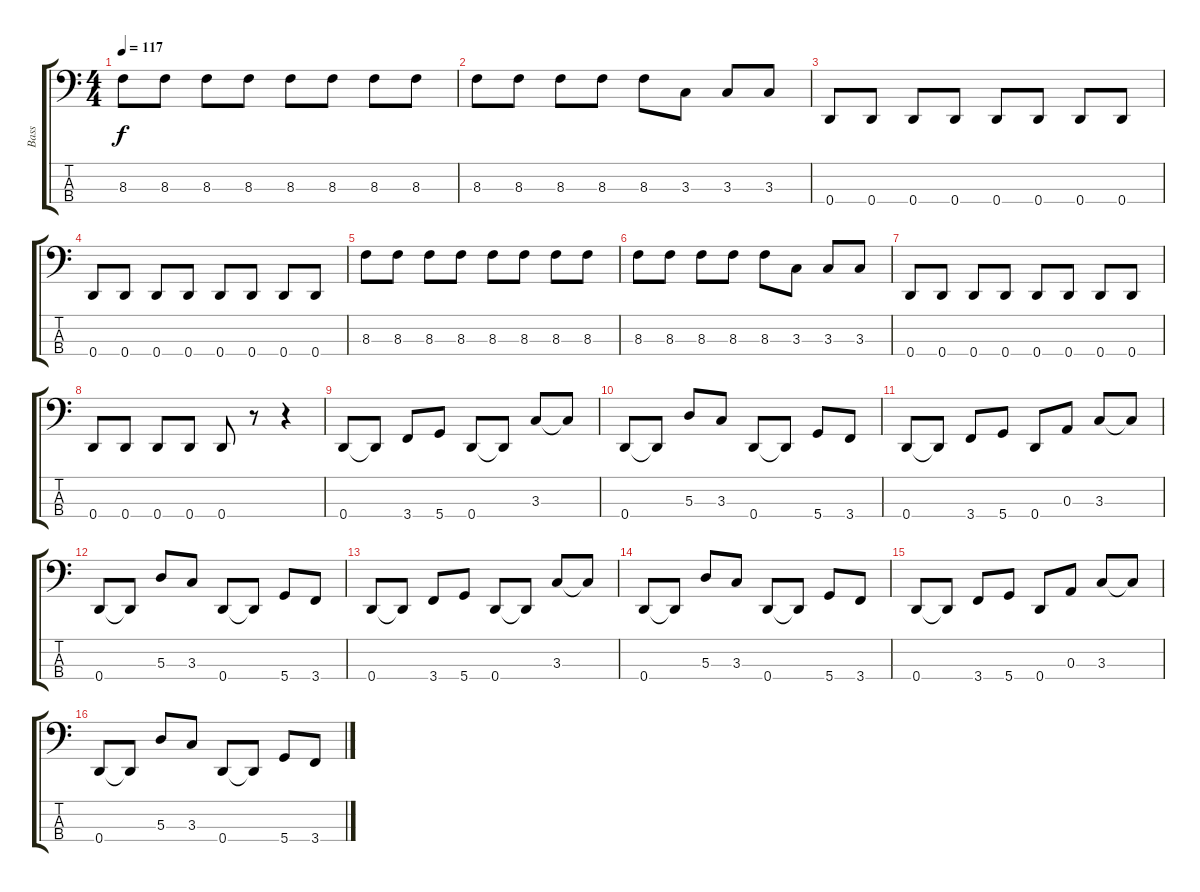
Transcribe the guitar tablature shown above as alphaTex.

\track ("Bass" "Bass") {instrument electricbassfinger}
\staff {score tabs}
\tuning (G2 D2 A1 D1) {hide}
\ts (4 4)
\tempo 117
\clef f4
\ks c
8.3.8{dy f} 8.3.8 8.3.8 8.3.8 8.3.8 8.3.8 8.3.8 8.3.8 |
8.3.8 8.3.8 8.3.8 8.3.8 8.3.8 3.3.8 3.3.8 3.3.8 |
0.4.8 0.4.8 0.4.8 0.4.8 0.4.8 0.4.8 0.4.8 0.4.8 |
0.4.8 0.4.8 0.4.8 0.4.8 0.4.8 0.4.8 0.4.8 0.4.8 |
8.3.8 8.3.8 8.3.8 8.3.8 8.3.8 8.3.8 8.3.8 8.3.8 |
8.3.8 8.3.8 8.3.8 8.3.8 8.3.8 3.3.8 3.3.8 3.3.8 |
0.4.8 0.4.8 0.4.8 0.4.8 0.4.8 0.4.8 0.4.8 0.4.8 |
0.4.8 0.4.8 0.4.8 0.4.8 0.4.8 r.8 r.4 |
0.4.8 0.4{t}.8 3.4.8 5.4.8 0.4.8 0.4{t}.8 3.3.8 3.3{t}.8 |
0.4.8 0.4{t}.8 5.3.8 3.3.8 0.4.8 0.4{t}.8 5.4.8 3.4.8 |
0.4.8 0.4{t}.8 3.4.8 5.4.8 0.4.8 0.3.8 3.3.8 3.3{t}.8 |
0.4.8 0.4{t}.8 5.3.8 3.3.8 0.4.8 0.4{t}.8 5.4.8 3.4.8 |
0.4.8 0.4{t}.8 3.4.8 5.4.8 0.4.8 0.4{t}.8 3.3.8 3.3{t}.8 |
0.4.8 0.4{t}.8 5.3.8 3.3.8 0.4.8 0.4{t}.8 5.4.8 3.4.8 |
0.4.8 0.4{t}.8 3.4.8 5.4.8 0.4.8 0.3.8 3.3.8 3.3{t}.8 |
0.4.8 0.4{t}.8 5.3.8 3.3.8 0.4.8 0.4{t}.8 5.4.8 3.4.8
